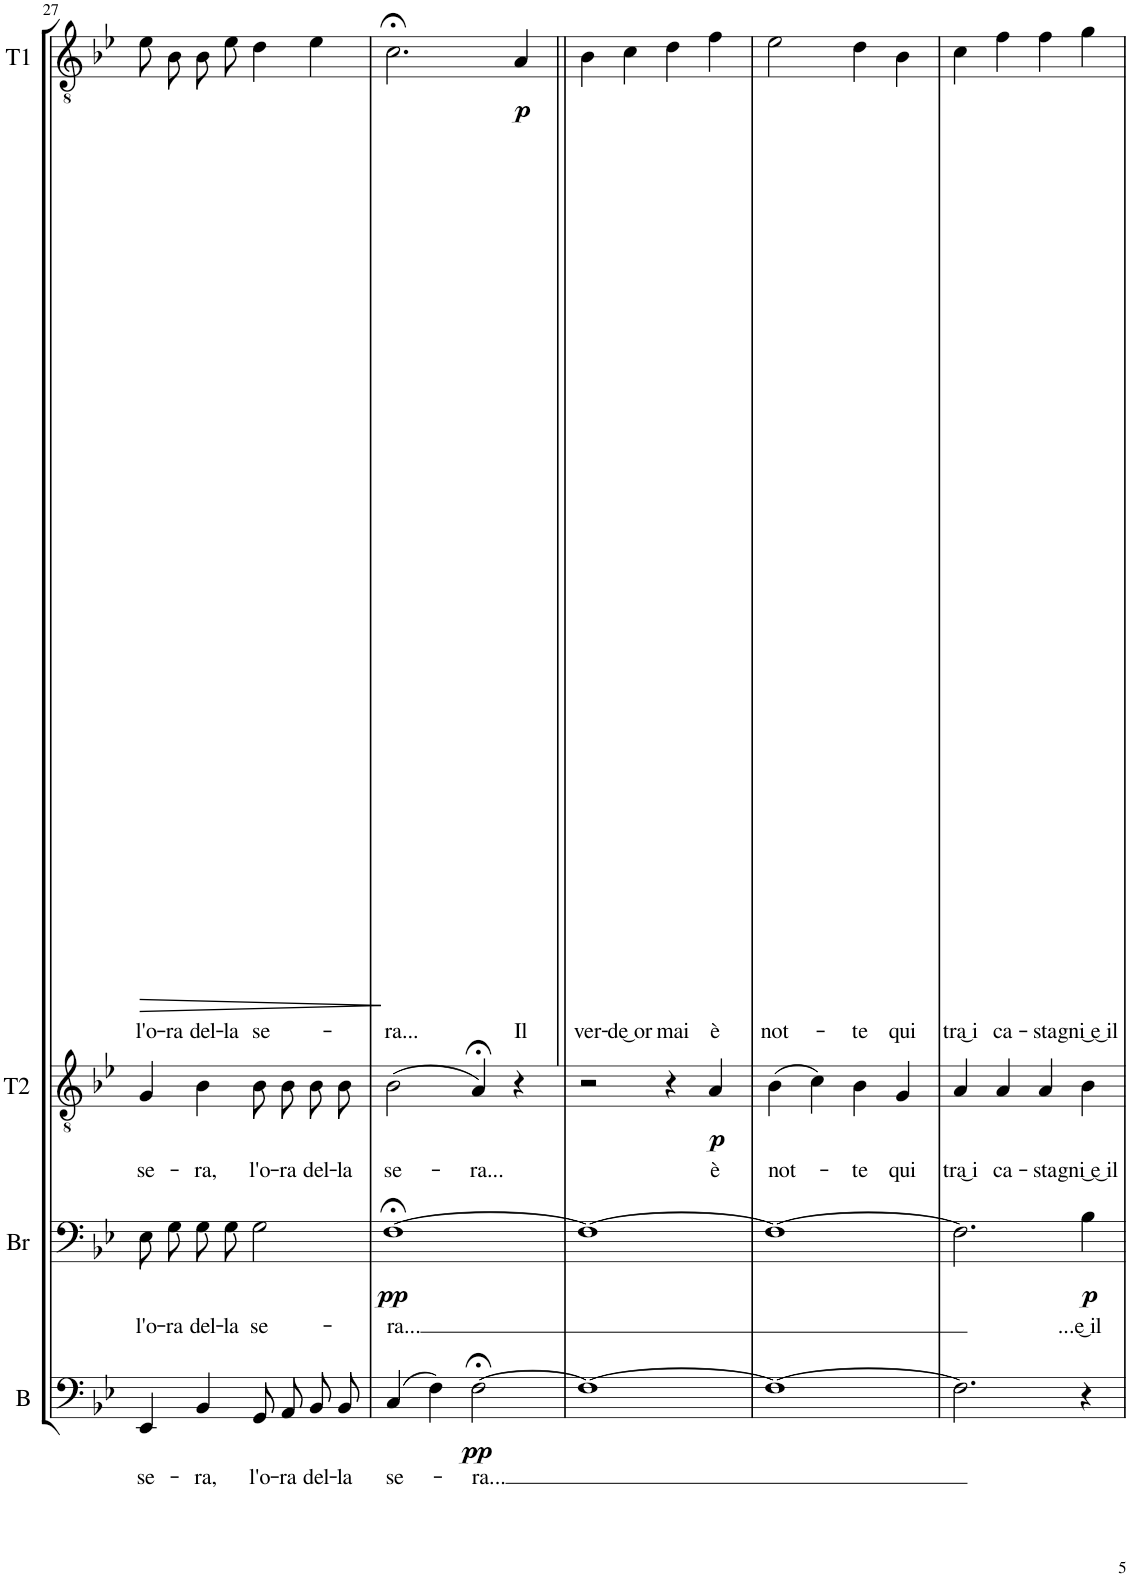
**kern	**text	**dynam	**kern	**text	**dynam	**kern	**text	**dynam	**kern	**text	**dynam
*part4	*part4	*part4	*part3	*part3	*part3	*part2	*part2	*part2	*part1	*part1	*part1
*staff4	*staff4	*staff4	*staff3	*staff3	*staff3	*staff2	*staff2	*staff2	*staff1	*staff1	*staff1
*I"B	*	*	*I"Br	*	*	*I"T2	*	*	*I"T1	*	*
*I'B	*	*	*I'Br	*	*	*I'T2	*	*	*I'T1	*	*
!!LO:PB:g=z
*clefF4	*	*	*clefF4	*	*	*clefGv2	*	*	*clefGv2	*	*
*k[b-e-]	*	*	*k[b-e-]	*	*	*k[b-e-]	*	*	*k[b-e-]	*	*
*M4/4	*	*	*M4/4	*	*	*M4/4	*	*	*M4/4	*	*
=27	=27	=27	=27	=27	=27	=27	=27	=27	=27	=27	=27
!	!LO:LY:b	!	!	!LO:LY:b	!	!	!LO:LY:b	!	!	!LO:LY:b	!LO:HP:b
4EE-/	se-	.	8E-\L	l'o-	.	4G/	se-	.	8e-\L	l'o-	>
!	!	!	!	!LO:LY:b	!	!	!	!	!	!LO:LY:b	!
.	.	.	8G\J	-ra	.	.	.	.	8B-\J	-ra	.
!	!LO:LY:b	!	!	!LO:LY:b	!	!	!LO:LY:b	!	!	!LO:LY:b	!
4BB-/	-ra,	.	8G\L	del-	.	4B-\	-ra,	.	8B-\L	del-	.
!	!	!	!	!LO:LY:b	!	!	!	!	!	!LO:LY:b	!
.	.	.	8G\J	-la	.	.	.	.	8e-\J	-la	.
!	!LO:LY:b	!	!	!LO:LY:b	!	!	!LO:LY:b	!	!	!LO:LY:b	!
8GG/L	l'o-	.	2G\	se-	.	8B-\L	l'o-	.	4d\	se-	.
!	!LO:LY:b	!	!	!	!	!	!LO:LY:b	!	!	!	!
8AA/J	-ra	.	.	.	.	8B-\J	-ra	.	.	.	.
!	!LO:LY:b	!	!	!	!	!	!LO:LY:b	!	!	!	!
8BB-/L	del-	.	.	.	.	8B-\L	del-	.	4e-\	.	.
!	!LO:LY:b	!	!	!	!	!	!LO:LY:b	!	!	!	!
8BB-/J	-la	.	.	.	.	8B-\J	-la	.	.	.	.
.	.	.	.	.	.	.	.	.	.	.	]
=28	=28	=28	=28	=28	=28	=28	=28	=28	=28	=28	=28
!	!LO:LY:b	!	!	!LO:LY:b	!LO:DY:b	!	!LO:LY:b	!	!	!LO:LY:b	!
(4C/	se-	.	[1F;<	-ra...	pp	(2B-\	se-	.	2.c;<\	-ra...	.
4F\)	.	.	.	.	.	.	.	.	.	.	.
!	!LO:LY:b	!LO:DY:b	!	!	!	!	!LO:LY:b	!	!	!	!
[2F;<\	-ra...	pp	.	.	.	4A;</)	-ra...	.	.	.	.
!	!	!	!	!	!	!	!	!	!	!LO:LY:b	!LO:DY:b
.	.	.	.	.	.	4r	.	.	4A/	Il	p
=29||	=29||	=29||	=29||	=29||	=29||	=29||	=29||	=29||	=29||	=29||	=29||
!	!	!	!	!	!	!	!	!	!	!LO:LY:b	!
1F_	.	.	1F_	.	.	2r	.	.	4B-\	ver-	.
!	!	!	!	!	!	!	!	!	!	!LO:LY:b	!
.	.	.	.	.	.	.	.	.	4c\	-de͜ or-	.
!	!	!	!	!	!	!	!	!	!	!LO:LY:b	!
.	.	.	.	.	.	4r	.	.	4d\	-mai	.
!	!	!	!	!	!	!	!LO:LY:b	!LO:DY:b	!	!LO:LY:b	!
.	.	.	.	.	.	4A/	è	p	4f\	è	.
=30	=30	=30	=30	=30	=30	=30	=30	=30	=30	=30	=30
!	!	!	!	!	!	!	!LO:LY:b	!	!	!LO:LY:b	!
1F_	.	.	1F_	.	.	(4B-\	not-	.	2e-\	not-	.
.	.	.	.	.	.	4c\)	.	.	.	.	.
!	!	!	!	!	!	!	!LO:LY:b	!	!	!LO:LY:b	!
.	.	.	.	.	.	4B-\	-te	.	4d\	-te	.
!	!	!	!	!	!	!	!LO:LY:b	!	!	!LO:LY:b	!
.	.	.	.	.	.	4G/	qui	.	4B-\	qui	.
=31	=31	=31	=31	=31	=31	=31	=31	=31	=31	=31	=31
!	!	!	!	!	!	!	!LO:LY:b	!	!	!LO:LY:b	!
2.F\]	.	.	2.F\]	.	.	4A/	tra͜ i	.	4c\	tra͜ i	.
!	!	!	!	!	!	!	!LO:LY:b	!	!	!LO:LY:b	!
.	.	.	.	.	.	4A/	ca-	.	4f\	ca-	.
!	!	!	!	!	!	!	!LO:LY:b	!	!	!LO:LY:b	!
.	.	.	.	.	.	4A/	-sta-	.	4f\	-sta-	.
!	!	!	!	!LO:LY:b	!LO:DY:b	!	!LO:LY:b	!	!	!LO:LY:b	!
4r	.	.	4B-\	...e͜ il	p	4B-\	-gni͜ e͜ il	.	4g\	-gni͜ e͜ il	.
=	=	=	=	=	=	=	=	=	=	=	=
*-	*-	*-	*-	*-	*-	*-	*-	*-	*-	*-	*-
